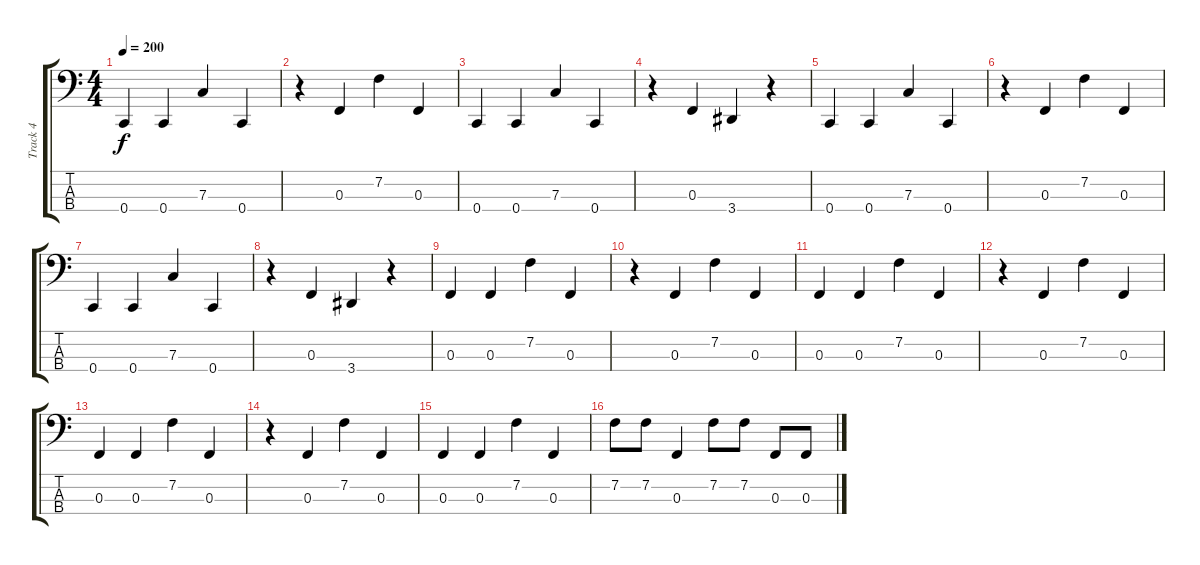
\track ("Track 4" "Track 4") {instrument electricbassfinger}
\staff {score tabs}
\tuning (Eb2 Bb1 F1 C1) {hide}
\ts (4 4)
\tempo 200
\clef f4
\ks c
0.4.4{dy f} 0.4.4 7.3.4 0.4.4 |
r.4 0.3.4 7.2.4 0.3.4 |
0.4.4 0.4.4 7.3.4 0.4.4 |
r.4 0.3.4 3.4.4 r.4 |
0.4.4 0.4.4 7.3.4 0.4.4 |
r.4 0.3.4 7.2.4 0.3.4 |
0.4.4 0.4.4 7.3.4 0.4.4 |
r.4 0.3.4 3.4.4 r.4 |
0.3.4 0.3.4 7.2.4 0.3.4 |
r.4 0.3.4 7.2.4 0.3.4 |
0.3.4 0.3.4 7.2.4 0.3.4 |
r.4 0.3.4 7.2.4 0.3.4 |
0.3.4 0.3.4 7.2.4 0.3.4 |
r.4 0.3.4 7.2.4 0.3.4 |
0.3.4 0.3.4 7.2.4 0.3.4 |
7.2.8 7.2.8 0.3.4 7.2.8 7.2.8 0.3.8 0.3.8
